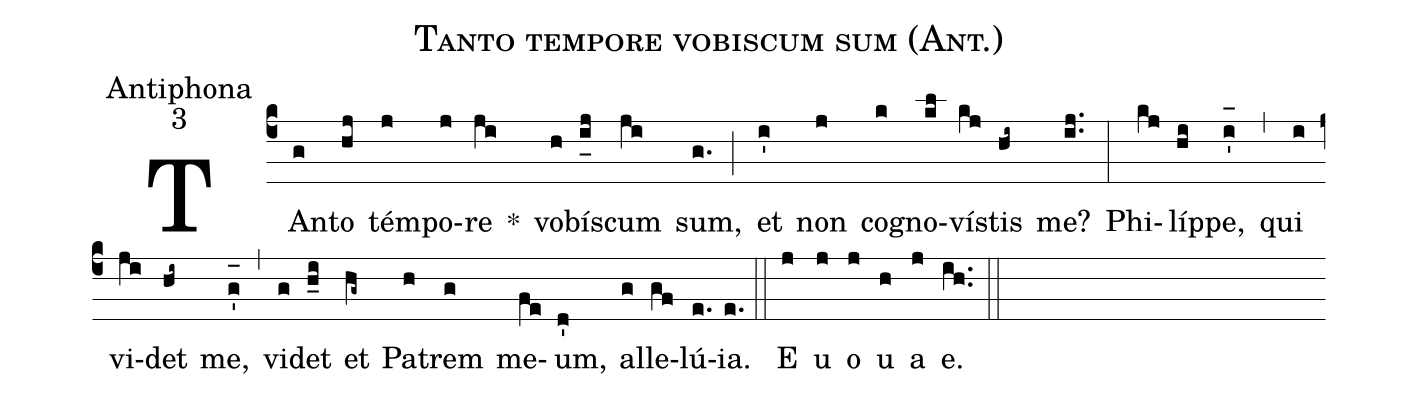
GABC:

name:Tanto tempore vobiscum sum (Ant.);
office-part:Antiphona;
mode:3;
%%
(c4) TAn(g)to(hj) tém(j)po(j)re(ji) *() vo(h)bís(i_[uh:l]j)cum(ji) sum,(g.) (;) et(i') non(j) co(k)gno(kl)ví(kj)stis(hi~) me?(ij..) (:) Phi(kj)líp(hi)pe,(i'_[oh:h]) (,) qui(i) vi(ji)det(hi~) me,(g'_[oh:h]) (,) vi(g)det(h_i) et(hg~) Pa(h)trem(g) me(fe)um,(d') al(g)le(gf)lú(e.){ia}.(e.) (::) <eu>E(j) u(j) o(j) u(h) a(j) e.</eu>(ih..) (::)
